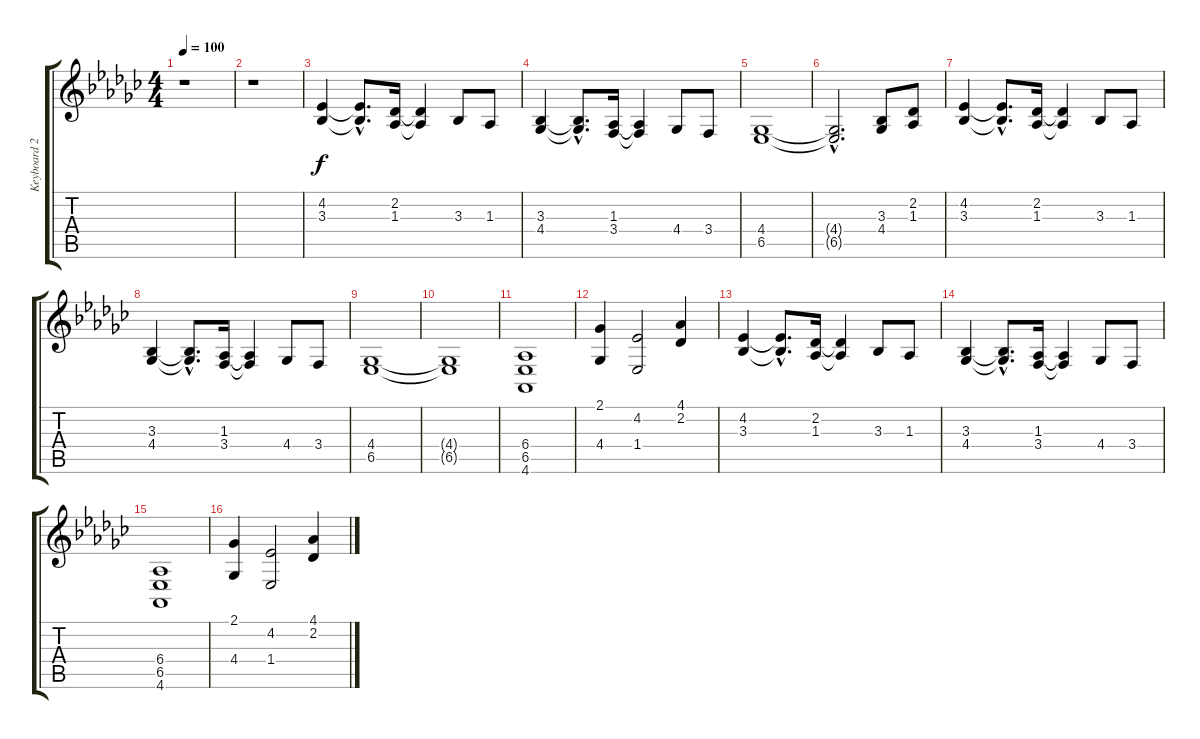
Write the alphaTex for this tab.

\track ("Keyboard 2" "Keyboard 2") {instrument lead2sawtooth}
\staff {score tabs}
\tuning (E4 B3 G3 D3 A2 E2) {hide}
\ts (4 4)
\tempo 100
\clef g2
\ks gb
r.1{dy f instrument lead2sawtooth} |
r.1 |
(4.2 3.3).4 (4.2{hac t} 3.3{hac t}).8{d} (2.2 1.3).16 (2.2{t} 1.3{t}).4 3.3.8 1.3.8 |
(3.3 4.4).4 (3.3{hac t} 4.4{hac t}).8{d} (1.3 3.4).16 (1.3{t} 3.4{t}).4 4.4.8 3.4.8 |
(4.4 6.5).1 |
(4.4{hac t} 6.5{hac t}).2{d} (3.3 4.4).8 (2.2 1.3).8 |
(4.2 3.3).4 (4.2{hac t} 3.3{hac t}).8{d} (2.2 1.3).16 (2.2{t} 1.3{t}).4 3.3.8 1.3.8 |
(3.3 4.4).4 (3.3{hac t} 4.4{hac t}).8{d} (1.3 3.4).16 (1.3{t} 3.4{t}).4 4.4.8 3.4.8 |
(4.4 6.5).1 |
(4.4{t} 6.5{t}).1 |
(6.4 6.5 4.6).1 |
(2.1 4.4).4 (4.2 1.4).2 (4.1 2.2).4 |
(4.2 3.3).4 (4.2{hac t} 3.3{hac t}).8{d} (2.2 1.3).16 (2.2{t} 1.3{t}).4 3.3.8 1.3.8 |
(3.3 4.4).4 (3.3{hac t} 4.4{hac t}).8{d} (1.3 3.4).16 (1.3{t} 3.4{t}).4 4.4.8 3.4.8 |
(6.4 6.5 4.6).1 |
(2.1 4.4).4 (4.2 1.4).2 (4.1 2.2).4
